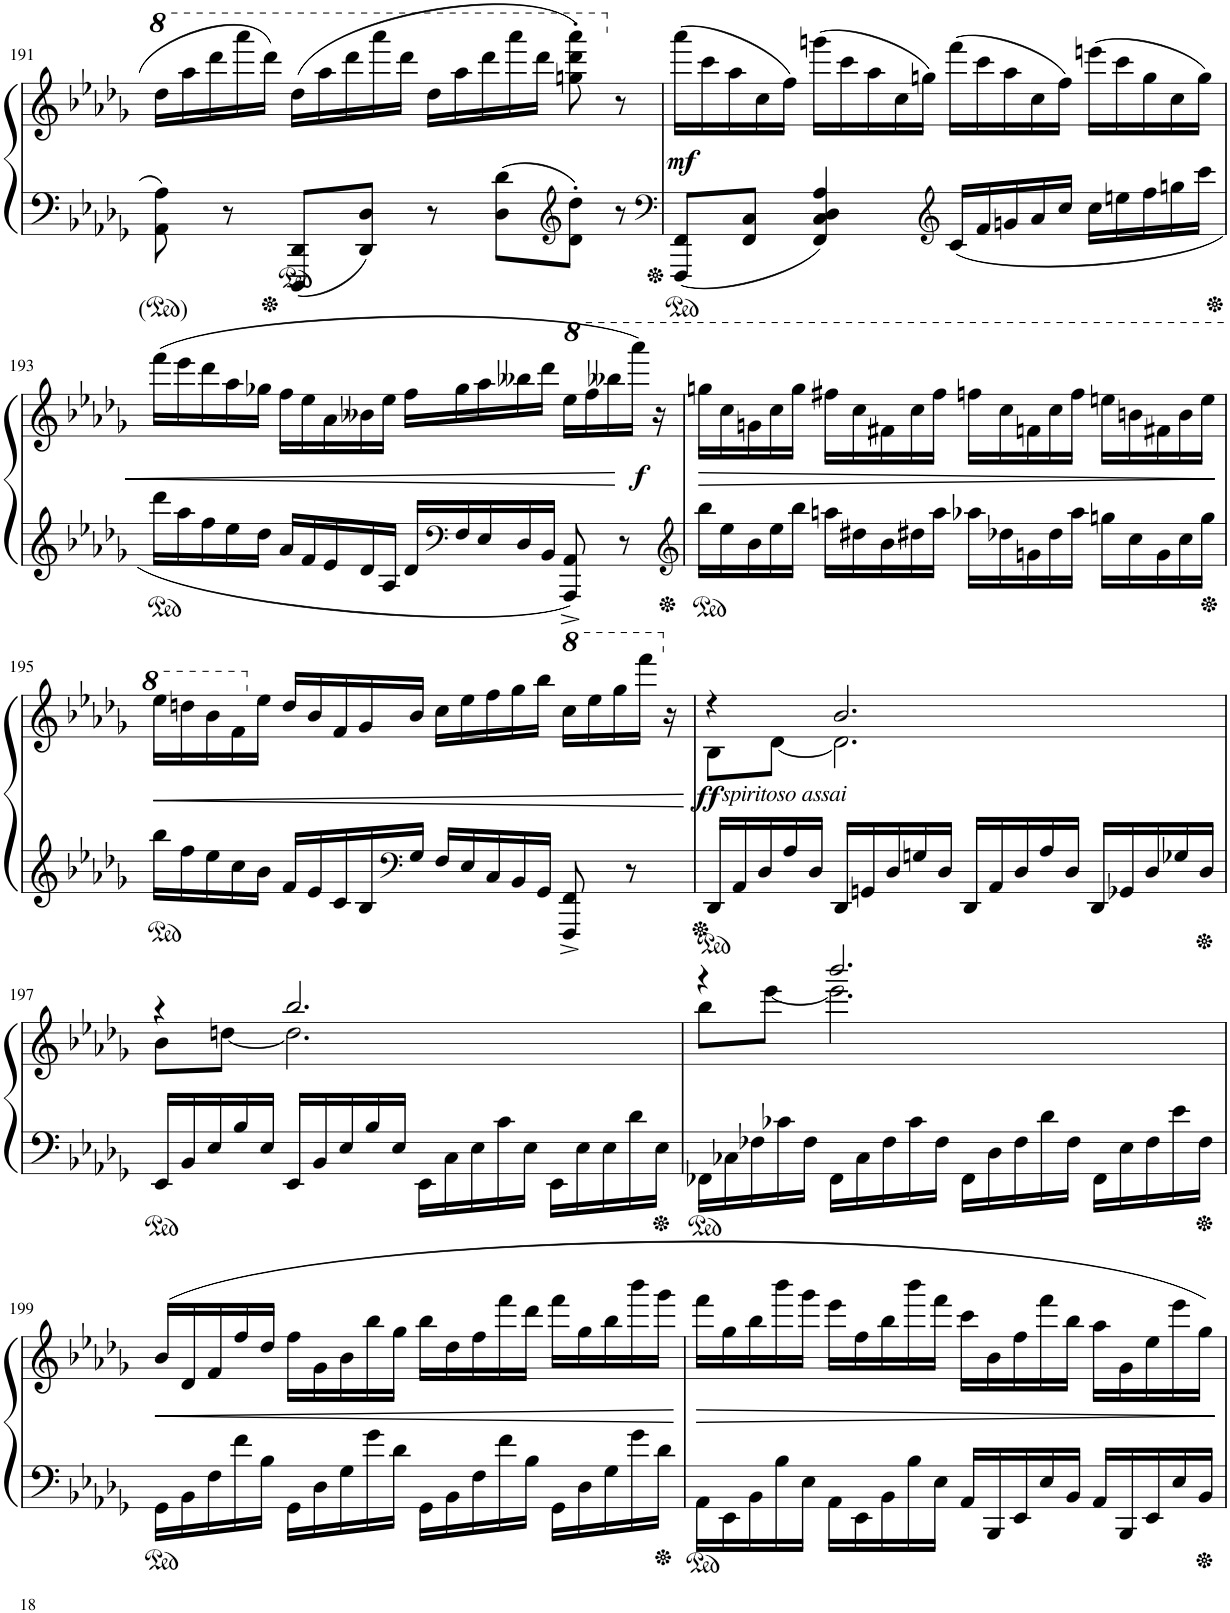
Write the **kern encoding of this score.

**kern	**kern	**dynam
*part1	*part1	*part1
*staff2	*staff1	*staff1/2
*I"Piano	*	*
*I'Pno.	*	*
!!LO:PB:g=z
*clefF4	*clefG2	*
*k[b-e-a-d-g-]	*k[b-e-a-d-g-]	*
*M4/4	*M4/4	*
*	*Xbrackettup	*
=191	=191	=191
8AA-\ 8A-\	20ddd-\LL	.
.	20aaa-\	.
.	20dddd-\	.
8r	.	.
.	20aaaa-\	.
.	20dddd-\JJ	.
8DDD-/ 8DD-/L	(20ddd-\LL	.
.	20aaa-\	.
.	20dddd-\	.
8DD-/ 8D-/J	.	.
.	20aaaa-\	.
.	20dddd-\JJ	.
8r	20ddd-\LL	.
.	20aaa-\	.
.	20dddd-\	.
8D-\ 8d-\L	.	.
.	20aaaa-\	.
.	20dddd-\JJ	.
*clefG2	*	*
8d-\' 8dd-\'J	8gggn\' 8dddd-\' 8aaaa-\')	.
8r	8r	.
=192	=192	=192
*clefF4	*	*
!	!	!LO:DY:b
8FFF/ 8FF/L	(20aaa-\LL	mf
.	20ccc\	.
.	20aa-\	.
8FF/ 8C/J	.	.
.	20cc\	.
.	20ff\JJ)	.
4FF/ 4C/ 4D-/ 4A-/	(20gggn\LL	.
.	20ccc\	.
.	20aa-\	.
.	20cc\	.
.	20ggn\JJ)	.
*clefG2	*	*
*Xbrackettup	*	*
20c/LL	(20fff\LL	.
20f/	20ccc\	.
20gn/	20aa-\	.
20a-/	20cc\	.
20cc/JJ	20ff\JJ)	.
20cc\LL	(20eeen\LL	.
20een\	20ccc\	.
20ff\	20gg\	.
20ggn\	20cc\	.
20ccc\JJ	20gg\JJ)	.
!!LO:LB:g=z
=193	=193	=193
!	!	!LO:HP:b
20ddd-\LL	(20fff\LL	<
20aa-\	20eee-\	.
20ff\	20ddd-\	.
20ee-\	20aa-\	.
20dd-\JJ	20gg-X\JJ	.
20a-/LL	20ff\LL	.
20f/	20ee-\	.
20e-/	20a-\	.
20d-/	20b--X\	.
20A-/JJ	20ee-\JJ	.
20d-/LL	20ff\LL	.
*clefF4	*	*
20F/	20gg-\	.
20E-/	20aa-\	.
20D-/	20bb--X\	.
20BB-/JJ	20ddd-\JJ	.
*	*8va	*
*	*brackettup	*
8AAA-/^ 8AA-/^	20eee-\LL	.
.	20fff\	.
.	20bbb--X\	.
8r	.	.
!	!	!LO:DY:b
.	20aaaa-\JJ)	f
.	20r	[
=194	=194	=194
*clefG2	*	*
*	*Xbrackettup	*
!	!	!LO:HP:b
20bb-\LL	20gggn\LL	>
20ee-\	20ccc\	.
20b-\	20ggn\	.
20ee-\	20ccc\	.
20bb-\JJ	20ggg\JJ	.
20aan\LL	20fff#X\LL	.
20dd#X\	20ccc\	.
20b-\	20ff#X\	.
20dd#X\	20ccc\	.
20aa\JJ	20fff#\JJ	.
20aa-X\LL	20fffn\LL	.
20dd-X\	20ccc\	.
20gn\	20ffn\	.
20dd-\	20ccc\	.
20aa-\JJ	20fff\JJ	.
20ggn\LL	20eeen\LL	.
20cc\	20bbn\	.
20g\	20ff#X\	.
20cc\	20bb\	.
20gg\JJ	20eee\JJ	.
.	.	]
!!LO:LB:g=z
=195	=195	=195
!	!	!LO:HP:b
20bb-\LL	20eee-\LL	<
20ff\	20dddn\	.
20ee-\	20bb-\	.
20cc\	20ff\	.
*	*X8va	*
20b-\JJ	20ee-\JJ	.
20f/LL	20dd/LL	.
20e-/	20b-/	.
20c/	20f/	.
20B-/	20g-/	.
*clefF4	*	*
20G-/JJ	20b-/JJ	.
20F/LL	20cc\LL	.
20E-/	20ee-\	.
20C/	20ff\	.
20BB-/	20gg-\	.
20GG-/JJ	20bb-\JJ	.
*	*8va	*
*	*brackettup	*
8FFF/^ 8FF/^	20ccc\LL	.
.	20eee-\	.
.	20ggg-\	.
8r	.	.
.	20ffff\JJ	.
.	20r	.
.	.	[
=196	=196	=196
*	*X8va	*
*	*^	*
!	!LO:TX:b:i:t=spiritoso assai	!	!
!	!	!	!LO:DY:b
20DD-/LL	4r	8B-\L	ff
20AA-/	.	.	.
20D-/	.	.	.
.	.	[8d-\J	.
20A-/	.	.	.
20D-/JJ	.	.	.
20DD-/LL	2.b-/	2.d-\]	.
20GGn/	.	.	.
20D-/	.	.	.
20Gn/	.	.	.
20D-/JJ	.	.	.
20DD-/LL	.	.	.
20AA-/	.	.	.
20D-/	.	.	.
20A-/	.	.	.
20D-/JJ	.	.	.
20DD-/LL	.	.	.
20GG-X/	.	.	.
20D-/	.	.	.
20G-X/	.	.	.
20D-/JJ	.	.	.
!!LO:LB:g=z	!!
=197	=197	=197	=197
20EE-/LL	4r	8b-\L	.
20BB-/	.	.	.
20E-/	.	.	.
.	.	[8ddn\J	.
20B-/	.	.	.
20E-/JJ	.	.	.
20EE-/LL	2.bb-/	2.dd\]	.
20BB-/	.	.	.
20E-/	.	.	.
20B-/	.	.	.
20E-/JJ	.	.	.
20EE-\LL	.	.	.
20C\	.	.	.
20E-\	.	.	.
20c\	.	.	.
20E-\JJ	.	.	.
20EE-\LL	.	.	.
20E-\	.	.	.
20E-\	.	.	.
20d-\	.	.	.
20E-\JJ	.	.	.
=198	=198	=198	=198
20FF-X\LL	4r	8bb-\L	.
20C-X\	.	.	.
20F-X\	.	.	.
.	.	[8eee-\J	.
20c-X\	.	.	.
20F-\JJ	.	.	.
20FF-\LL	2.bbb-/	2.eee-\]	.
20C-\	.	.	.
20F-\	.	.	.
20c-\	.	.	.
20F-\JJ	.	.	.
20FF-\LL	.	.	.
20D-\	.	.	.
20F-\	.	.	.
20d-\	.	.	.
20F-\JJ	.	.	.
20FF-\LL	.	.	.
20E-\	.	.	.
20F-\	.	.	.
20e-\	.	.	.
20F-\JJ	.	.	.
*	*v	*v	*
!!LO:LB:g=z
=199	=199	=199
*	*Xbrackettup	*
!	!	!LO:HP:b
20GG-\LL	(20b-/LL	<
20BB-\	20d-/	.
20F\	20f/	.
20f\	20ff/	.
20B-\JJ	20dd-/JJ	.
20GG-\LL	20ff\LL	.
20D-\	20g-\	.
20G-\	20b-\	.
20g-\	20bb-\	.
20d-\JJ	20gg-\JJ	.
20GG-\LL	20bb-\LL	.
20BB-\	20dd-\	.
20F\	20ff\	.
20f\	20fff\	.
20B-\JJ	20ddd-\JJ	.
20GG-\LL	20fff\LL	.
20D-\	20gg-\	.
20G-\	20bb-\	.
20g-\	20bbb-\	.
20d-\JJ	20ggg-\JJ	.
.	.	[
=200	=200	=200
!	!	!LO:HP:b
20AA-\LL	20fff\LL	>
20EE-\	20gg-\	.
20BB-\	20bb-\	.
20B-\	20bbb-\	.
20E-\JJ	20ggg-\JJ	.
20AA-\LL	20eee-\LL	.
20EE-\	20ff\	.
20BB-\	20bb-\	.
20B-\	20bbb-\	.
20E-\JJ	20fff\JJ	.
20AA-/LL	20ccc\LL	.
20BBB-/	20b-\	.
20EE-/	20ff\	.
20E-/	20fff\	.
20BB-/JJ	20bb-\JJ	.
20AA-/LL	20aa-\LL	.
20BBB-/	20g-\	.
20EE-/	20ee-\	.
20E-/	20eee-\	.
20BB-/JJ	20gg-\JJ)	.
.	.	]
=	=	=
*-	*-	*-
